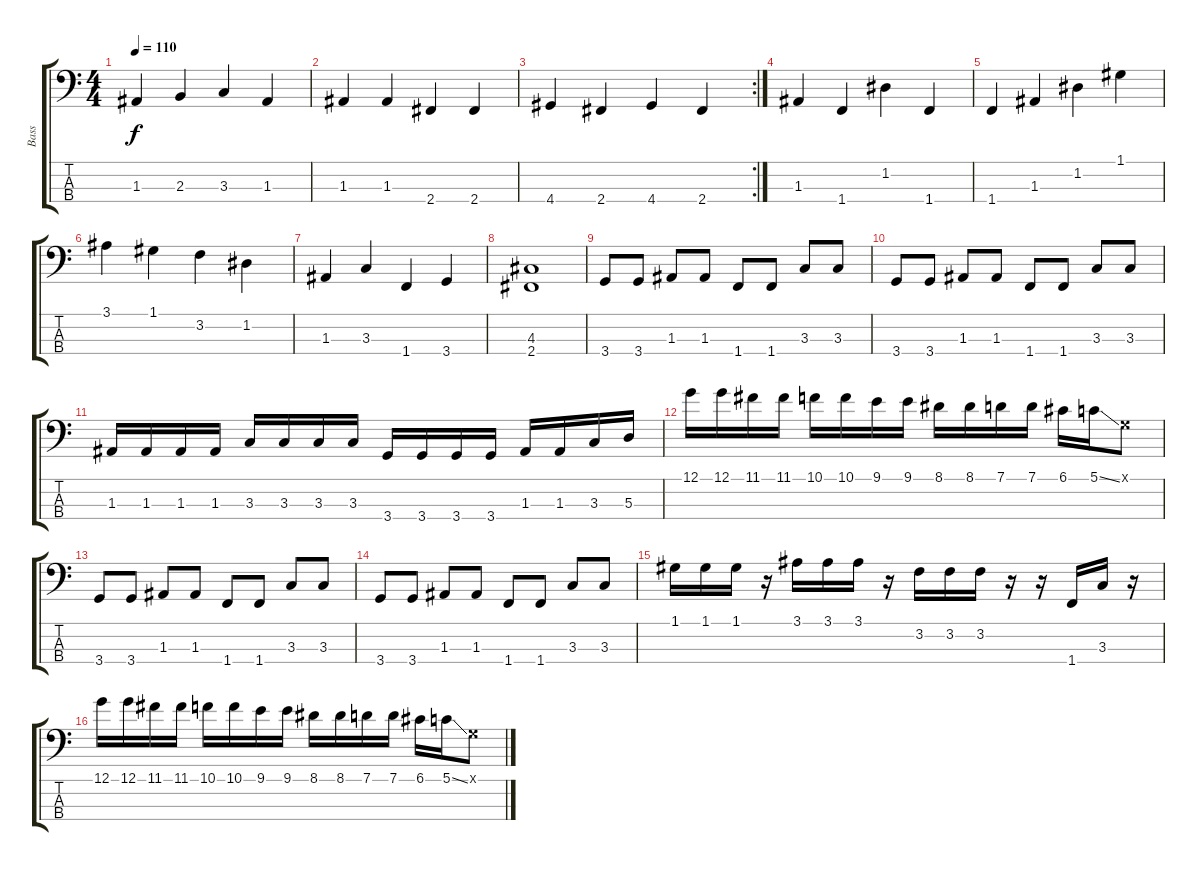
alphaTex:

\track ("Bass" "Bass") {instrument fretlessbass}
\staff {score tabs}
\tuning (G2 D2 A1 E1) {hide}
\ts (4 4)
\tempo 110
\clef f4
\ks c
1.3.4{dy f} 2.3.4 3.3.4 1.3.4 |
1.3.4 1.3.4 2.4.4 2.4.4 |
\rc 2
4.4.4 2.4.4 4.4.4 2.4.4 |
1.3.4 1.4.4 1.2.4 1.4.4 |
1.4.4 1.3.4 1.2.4 1.1.4 |
3.1.4 1.1.4 3.2.4 1.2.4 |
1.3.4 3.3.4 1.4.4 3.4.4 |
(4.3 2.4).1 |
3.4.8 3.4.8 1.3.8 1.3.8 1.4.8 1.4.8 3.3.8 3.3.8 |
3.4.8 3.4.8 1.3.8 1.3.8 1.4.8 1.4.8 3.3.8 3.3.8 |
1.3.16 1.3.16 1.3.16 1.3.16 3.3.16 3.3.16 3.3.16 3.3.16 3.4.16 3.4.16 3.4.16 3.4.16 1.3.16 1.3.16 3.3.16 5.3.16 |
12.1.16 12.1.16 11.1.16 11.1.16 10.1.16 10.1.16 9.1.16 9.1.16 8.1.16 8.1.16 7.1.16 7.1.16 6.1.16 5.1{ss}.16 0.1{x}.8 |
3.4.8 3.4.8 1.3.8 1.3.8 1.4.8 1.4.8 3.3.8 3.3.8 |
3.4.8 3.4.8 1.3.8 1.3.8 1.4.8 1.4.8 3.3.8 3.3.8 |
1.1.16 1.1.16 1.1.16 r.16 3.1.16 3.1.16 3.1.16 r.16 3.2.16 3.2.16 3.2.16 r.16 r.16 1.4.16 3.3.16 r.16 |
12.1.16 12.1.16 11.1.16 11.1.16 10.1.16 10.1.16 9.1.16 9.1.16 8.1.16 8.1.16 7.1.16 7.1.16 6.1.16 5.1{ss}.16 0.1{x}.8
